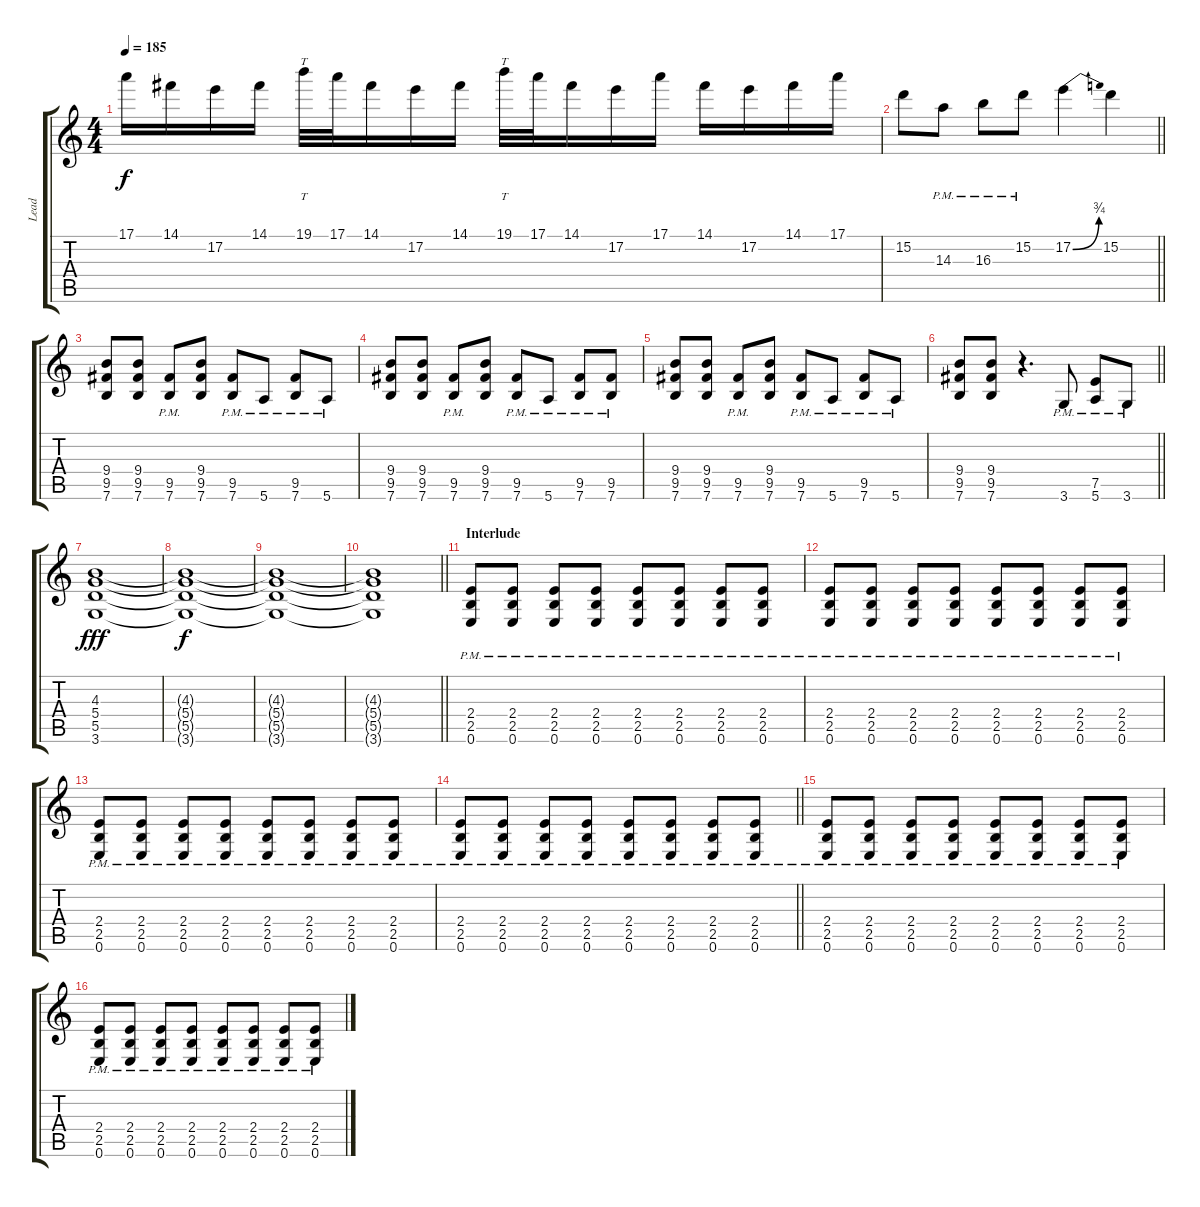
\track ("Lead" "Lead") {instrument overdrivenguitar}
\staff {score tabs}
\tuning (E4 B3 G3 D3 A2 E2) {hide}
\ts (4 4)
\tempo 185
\clef g2
\ks c
17.1.16{dy f} 14.1.16 17.2.16 14.1.16 19.1.32{tt} 17.1.32 14.1.16 17.2.16 14.1.16 19.1.32{tt} 17.1.32 14.1.16 17.2.16 17.1.16 14.1.16 17.2.16 14.1.16 17.1.16 |
\barLineRight lightlight
15.2.8 14.3{pm}.8 16.3{pm}.8 15.2{pm}.8 17.2{be (bend 0 0 60 3)}.4 15.2.4 |
(9.4 9.5 7.6).8{volume 9 instrument overdrivenguitar} (9.4 9.5 7.6).8 (9.5{pm} 7.6{pm}).8 (9.4 9.5 7.6).8 (9.5{pm} 7.6{pm}).8 5.6{pm}.8 (9.5{pm} 7.6{pm}).8 5.6{pm}.8 |
(9.4 9.5 7.6).8 (9.4 9.5 7.6).8 (9.5{pm} 7.6{pm}).8 (9.4 9.5 7.6).8 (9.5{pm} 7.6{pm}).8 5.6{pm}.8 (9.5{pm} 7.6{pm}).8 (9.5 7.6{pm}).8 |
(9.4 9.5 7.6).8 (9.4 9.5 7.6).8 (9.5{pm} 7.6{pm}).8 (9.4 9.5 7.6).8 (9.5{pm} 7.6{pm}).8 5.6{pm}.8 (9.5{pm} 7.6{pm}).8 5.6{pm}.8 |
\barLineRight lightlight
(9.4 9.5 7.6).8 (9.4 9.5 7.6).8 r.4{d} 3.6{pm}.8 (7.5{pm} 5.6{pm}).8 3.6{pm}.8 |
\section ("" "")
(4.3 5.4 5.5 3.6).1{dy fff} |
(4.3{t} 5.4{t} 5.5{t} 3.6{t}).1{dy f} |
(4.3{t} 5.4{t} 5.5{t} 3.6{t}).1 |
\barLineRight lightlight
(4.3{t} 5.4{t} 5.5{t} 3.6{t}).1 |
\section ("" "Interlude")
(2.4{pm} 2.5{pm} 0.6{pm}).8 (2.4{pm} 2.5{pm} 0.6{pm}).8 (2.4{pm} 2.5{pm} 0.6{pm}).8 (2.4{pm} 2.5{pm} 0.6{pm}).8 (2.4{pm} 2.5{pm} 0.6{pm}).8 (2.4{pm} 2.5{pm} 0.6{pm}).8 (2.4{pm} 2.5{pm} 0.6{pm}).8 (2.4{pm} 2.5{pm} 0.6{pm}).8 |
(2.4{pm} 2.5{pm} 0.6{pm}).8 (2.4{pm} 2.5{pm} 0.6{pm}).8 (2.4{pm} 2.5{pm} 0.6{pm}).8 (2.4{pm} 2.5{pm} 0.6{pm}).8 (2.4{pm} 2.5{pm} 0.6{pm}).8 (2.4{pm} 2.5{pm} 0.6{pm}).8 (2.4{pm} 2.5{pm} 0.6{pm}).8 (2.4{pm} 2.5{pm} 0.6{pm}).8 |
(2.4{pm} 2.5{pm} 0.6{pm}).8 (2.4{pm} 2.5{pm} 0.6{pm}).8 (2.4{pm} 2.5{pm} 0.6{pm}).8 (2.4{pm} 2.5{pm} 0.6{pm}).8 (2.4{pm} 2.5{pm} 0.6{pm}).8 (2.4{pm} 2.5{pm} 0.6{pm}).8 (2.4{pm} 2.5{pm} 0.6{pm}).8 (2.4{pm} 2.5{pm} 0.6{pm}).8 |
\barLineRight lightlight
(2.4{pm} 2.5{pm} 0.6{pm}).8 (2.4{pm} 2.5{pm} 0.6{pm}).8 (2.4{pm} 2.5{pm} 0.6{pm}).8 (2.4{pm} 2.5{pm} 0.6{pm}).8 (2.4{pm} 2.5{pm} 0.6{pm}).8 (2.4{pm} 2.5{pm} 0.6{pm}).8 (2.4{pm} 2.5{pm} 0.6{pm}).8 (2.4{pm} 2.5{pm} 0.6{pm}).8 |
\section ("" "")
(2.4{pm} 2.5{pm} 0.6{pm}).8 (2.4{pm} 2.5{pm} 0.6{pm}).8 (2.4{pm} 2.5{pm} 0.6{pm}).8 (2.4{pm} 2.5{pm} 0.6{pm}).8 (2.4{pm} 2.5{pm} 0.6{pm}).8 (2.4{pm} 2.5{pm} 0.6{pm}).8 (2.4{pm} 2.5{pm} 0.6{pm}).8 (2.4{pm} 2.5{pm} 0.6{pm}).8 |
(2.4{pm} 2.5{pm} 0.6{pm}).8 (2.4{pm} 2.5{pm} 0.6{pm}).8 (2.4{pm} 2.5{pm} 0.6{pm}).8 (2.4{pm} 2.5{pm} 0.6{pm}).8 (2.4{pm} 2.5{pm} 0.6{pm}).8 (2.4{pm} 2.5{pm} 0.6{pm}).8 (2.4{pm} 2.5{pm} 0.6{pm}).8 (2.4{pm} 2.5{pm} 0.6{pm}).8
